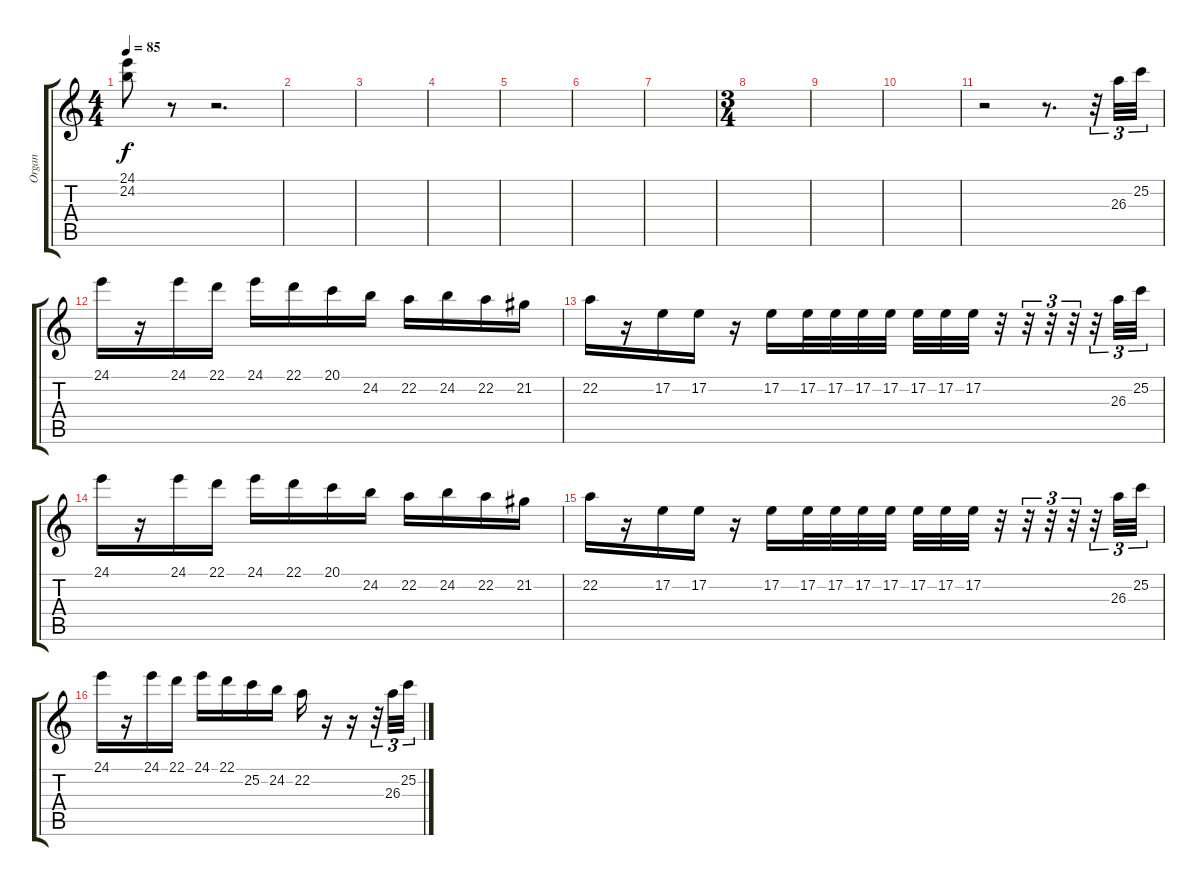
\track ("Organ" "Organ") {instrument rockorgan}
\staff {score tabs}
\tuning (E4 B3 G3 D3 A2 E2) {hide}
\ts (4 4)
\tempo 85
\clef g2
\ks c
(24.1 24.2).8{dy f} r.8 r.2{d} |
|
|
|
|
|
|
\ts (3 4)
|
|
|
r.2{balance 0 instrument xylophone} r.8{d} r.32{tu (3 2)} 26.3.32{tu (3 2)} 25.2.32{tu (3 2)} |
24.1.16 r.16 24.1.16 22.1.16 24.1.16 22.1.16 20.1.16 24.2.16 22.2.16 24.2.16 22.2.16 21.2.16 |
22.2.16 r.16 17.2.16 17.2.16 r.16 17.2.16 17.2.32 17.2.32 17.2.32 17.2.32 17.2.32 17.2.32 17.2.32 r.32 r.32{tu (3 2)} r.32{tu (3 2) balance 16} r.32{tu (3 2)} r.32{tu (3 2)} 26.3.32{tu (3 2)} 25.2.32{tu (3 2)} |
24.1.16 r.16 24.1.16 22.1.16 24.1.16 22.1.16 20.1.16 24.2.16 22.2.16 24.2.16 22.2.16 21.2.16 |
22.2.16 r.16 17.2.16 17.2.16 r.16 17.2.16 17.2.32 17.2.32 17.2.32 17.2.32 17.2.32 17.2.32 17.2.32 r.32 r.32{tu (3 2)} r.32{tu (3 2)} r.32{tu (3 2) balance 0} r.32{tu (3 2)} 26.3.32{tu (3 2)} 25.2.32{tu (3 2)} |
24.1.16 r.16 24.1.16 22.1.16 24.1.16 22.1.16 25.2.16 24.2.16 22.2.16 r.16 r.16{balance 16} r.32{tu (3 2)} 26.3.32{tu (3 2)} 25.2.32{tu (3 2)}
